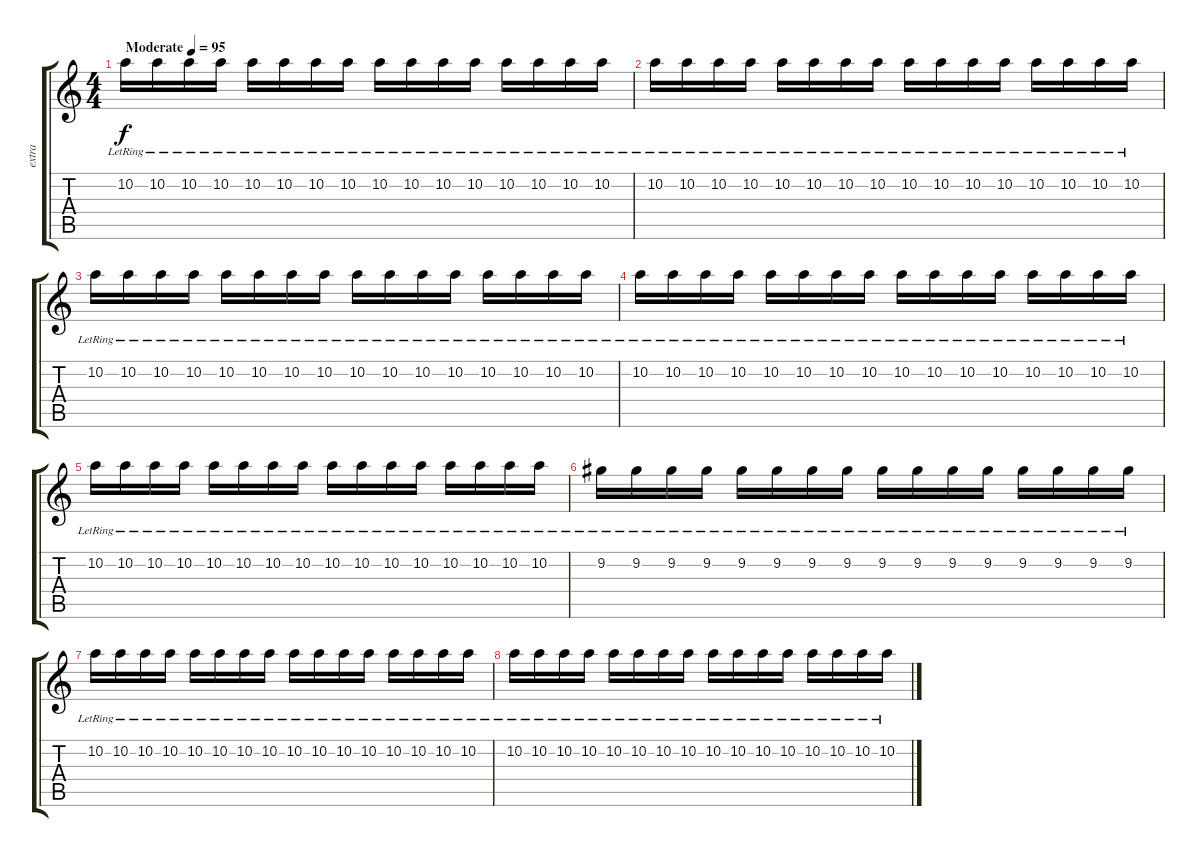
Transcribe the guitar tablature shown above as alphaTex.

\track ("extra" "extra") {instrument acousticguitarsteel}
\staff {score tabs}
\tuning (E4 B3 G3 D3 A2 E2) {hide}
\ts (4 4)
\tempo (95 "Moderate")
\clef g2
\ks c
10.2{lr}.16{dy f instrument acousticguitarsteel} 10.2{lr}.16 10.2{lr}.16 10.2{lr}.16 10.2{lr}.16 10.2{lr}.16 10.2{lr}.16 10.2{lr}.16 10.2{lr}.16 10.2{lr}.16 10.2{lr}.16 10.2{lr}.16 10.2{lr}.16 10.2{lr}.16 10.2{lr}.16 10.2{lr}.16 |
10.2{lr}.16 10.2{lr}.16 10.2{lr}.16 10.2{lr}.16 10.2{lr}.16 10.2{lr}.16 10.2{lr}.16 10.2{lr}.16 10.2{lr}.16 10.2{lr}.16 10.2{lr}.16 10.2{lr}.16 10.2{lr}.16 10.2{lr}.16 10.2{lr}.16 10.2{lr}.16 |
10.2{lr}.16 10.2{lr}.16 10.2{lr}.16 10.2{lr}.16 10.2{lr}.16 10.2{lr}.16 10.2{lr}.16 10.2{lr}.16 10.2{lr}.16 10.2{lr}.16 10.2{lr}.16 10.2{lr}.16 10.2{lr}.16 10.2{lr}.16 10.2{lr}.16 10.2{lr}.16 |
10.2{lr}.16 10.2{lr}.16 10.2{lr}.16 10.2{lr}.16 10.2{lr}.16 10.2{lr}.16 10.2{lr}.16 10.2{lr}.16 10.2{lr}.16 10.2{lr}.16 10.2{lr}.16 10.2{lr}.16 10.2{lr}.16 10.2{lr}.16 10.2{lr}.16 10.2{lr}.16 |
10.2{lr}.16 10.2{lr}.16 10.2{lr}.16 10.2{lr}.16 10.2{lr}.16 10.2{lr}.16 10.2{lr}.16 10.2{lr}.16 10.2{lr}.16 10.2{lr}.16 10.2{lr}.16 10.2{lr}.16 10.2{lr}.16 10.2{lr}.16 10.2{lr}.16 10.2{lr}.16 |
9.2{lr}.16 9.2{lr}.16 9.2{lr}.16 9.2{lr}.16 9.2{lr}.16 9.2{lr}.16 9.2{lr}.16 9.2{lr}.16 9.2{lr}.16 9.2{lr}.16 9.2{lr}.16 9.2{lr}.16 9.2{lr}.16 9.2{lr}.16 9.2{lr}.16 9.2{lr}.16 |
10.2{lr}.16 10.2{lr}.16 10.2{lr}.16 10.2{lr}.16 10.2{lr}.16 10.2{lr}.16 10.2{lr}.16 10.2{lr}.16 10.2{lr}.16 10.2{lr}.16 10.2{lr}.16 10.2{lr}.16 10.2{lr}.16 10.2{lr}.16 10.2{lr}.16 10.2{lr}.16 |
10.2{lr}.16 10.2{lr}.16 10.2{lr}.16 10.2{lr}.16 10.2{lr}.16 10.2{lr}.16 10.2{lr}.16 10.2{lr}.16 10.2{lr}.16 10.2{lr}.16 10.2{lr}.16 10.2{lr}.16 10.2{lr}.16 10.2{lr}.16 10.2{lr}.16 10.2{lr}.16
